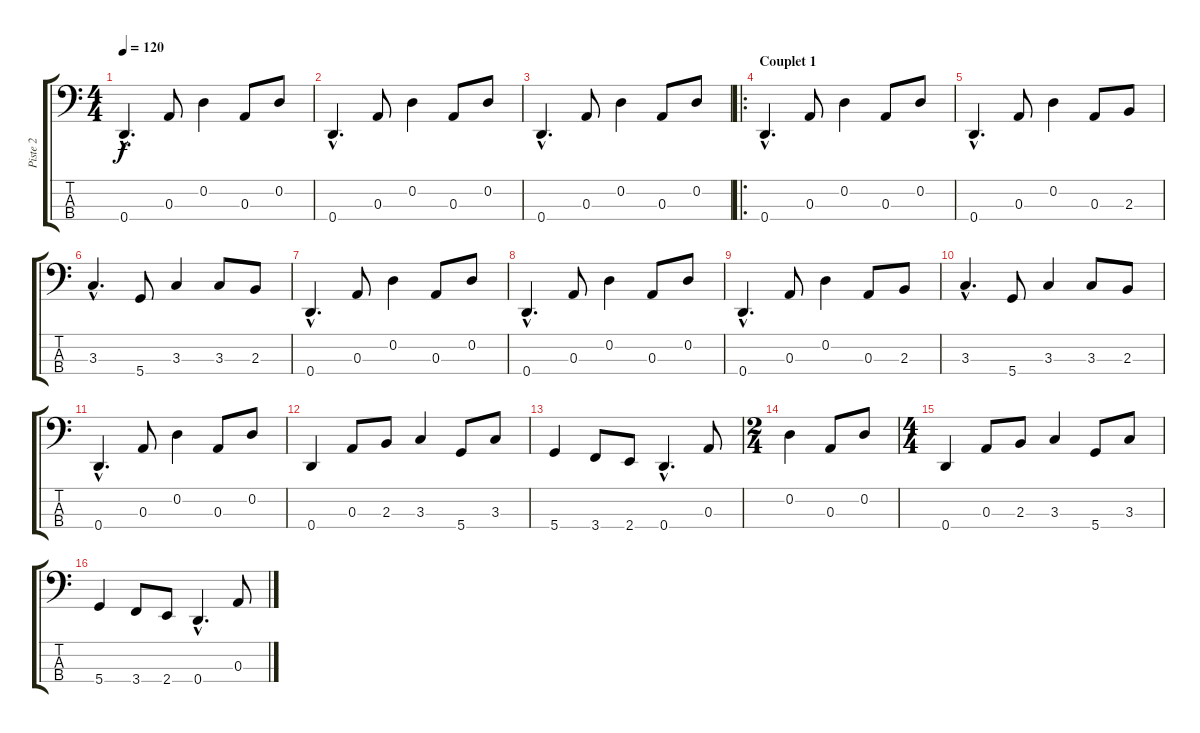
\track ("Piste 2" "Piste 2") {instrument electricbasspick}
\staff {score tabs}
\tuning (G2 D2 A1 D1) {hide}
\ts (4 4)
\tempo 120
\clef f4
\ks c
0.4{hac}.4{d dy f} 0.3.8 0.2.4 0.3.8 0.2.8 |
0.4{hac}.4{d} 0.3.8 0.2.4 0.3.8 0.2.8 |
0.4{hac}.4{d} 0.3.8 0.2.4 0.3.8 0.2.8 |
\ro
\section ("" "Couplet 1")
0.4{hac}.4{d} 0.3.8 0.2.4 0.3.8 0.2.8 |
0.4{hac}.4{d} 0.3.8 0.2.4 0.3.8 2.3.8 |
3.3{hac}.4{d} 5.4.8 3.3.4 3.3.8 2.3.8 |
0.4{hac}.4{d} 0.3.8 0.2.4 0.3.8 0.2.8 |
0.4{hac}.4{d} 0.3.8 0.2.4 0.3.8 0.2.8 |
0.4{hac}.4{d} 0.3.8 0.2.4 0.3.8 2.3.8 |
3.3{hac}.4{d} 5.4.8 3.3.4 3.3.8 2.3.8 |
0.4{hac}.4{d} 0.3.8 0.2.4 0.3.8 0.2.8 |
0.4.4 0.3.8 2.3.8 3.3.4 5.4.8 3.3.8 |
5.4.4 3.4.8 2.4.8 0.4{hac}.4{d} 0.3.8 |
\ts (2 4)
0.2.4 0.3.8 0.2.8 |
\ts (4 4)
0.4.4 0.3.8 2.3.8 3.3.4 5.4.8 3.3.8 |
5.4.4 3.4.8 2.4.8 0.4{hac}.4{d} 0.3.8
